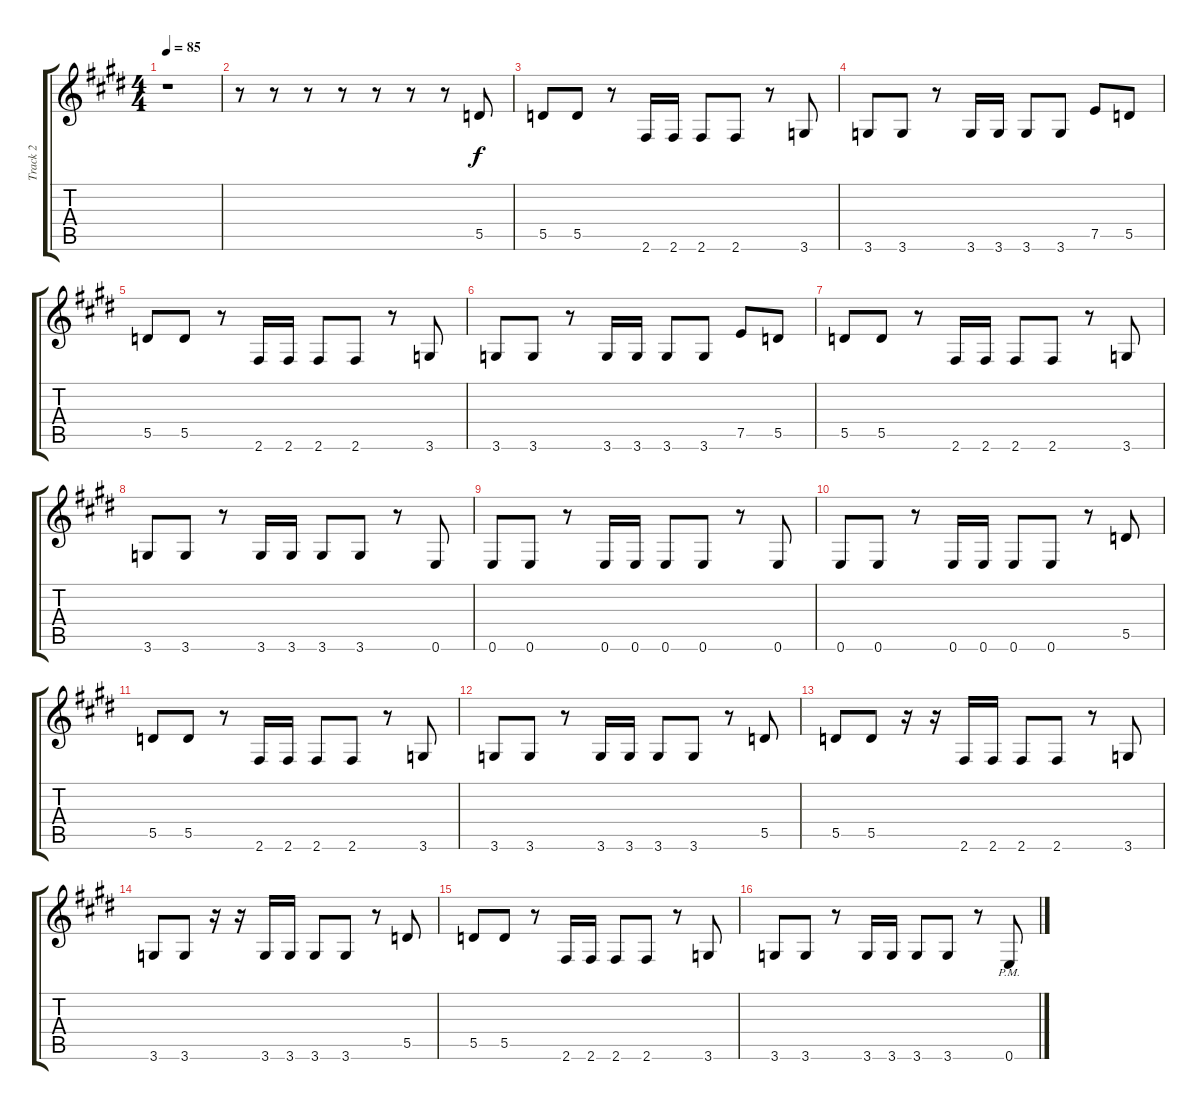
\track ("Track 2" "Track 2") {instrument distortionguitar}
\staff {score tabs}
\tuning (E4 B3 G3 D3 A2 E2) {hide}
\ts (4 4)
\tempo 85
\clef g2
\ks e
r.1{dy f} |
r.8 r.8 r.8 r.8 r.8 r.8 r.8 5.5.8 |
5.5.8 5.5.8 r.8 2.6.16 2.6.16 2.6.8 2.6.8 r.8 3.6.8 |
3.6.8 3.6.8 r.8 3.6.16 3.6.16 3.6.8 3.6.8 7.5.8 5.5.8 |
5.5.8 5.5.8 r.8 2.6.16 2.6.16 2.6.8 2.6.8 r.8 3.6.8 |
3.6.8 3.6.8 r.8 3.6.16 3.6.16 3.6.8 3.6.8 7.5.8 5.5.8 |
5.5.8 5.5.8 r.8 2.6.16 2.6.16 2.6.8 2.6.8 r.8 3.6.8 |
3.6.8 3.6.8 r.8 3.6.16 3.6.16 3.6.8 3.6.8 r.8 0.6.8 |
0.6.8 0.6.8 r.8 0.6.16 0.6.16 0.6.8 0.6.8 r.8 0.6.8 |
0.6.8 0.6.8 r.8 0.6.16 0.6.16 0.6.8 0.6.8 r.8 5.5.8 |
5.5.8 5.5.8 r.8 2.6.16 2.6.16 2.6.8 2.6.8 r.8 3.6.8 |
3.6.8 3.6.8 r.8 3.6.16 3.6.16 3.6.8 3.6.8 r.8 5.5.8 |
5.5.8 5.5.8 r.16 r.16 2.6.16 2.6.16 2.6.8 2.6.8 r.8 3.6.8 |
3.6.8 3.6.8 r.16 r.16 3.6.16 3.6.16 3.6.8 3.6.8 r.8 5.5.8 |
5.5.8 5.5.8 r.8 2.6.16 2.6.16 2.6.8 2.6.8 r.8 3.6.8 |
3.6.8 3.6.8 r.8 3.6.16 3.6.16 3.6.8 3.6.8 r.8 0.6{pm}.8
